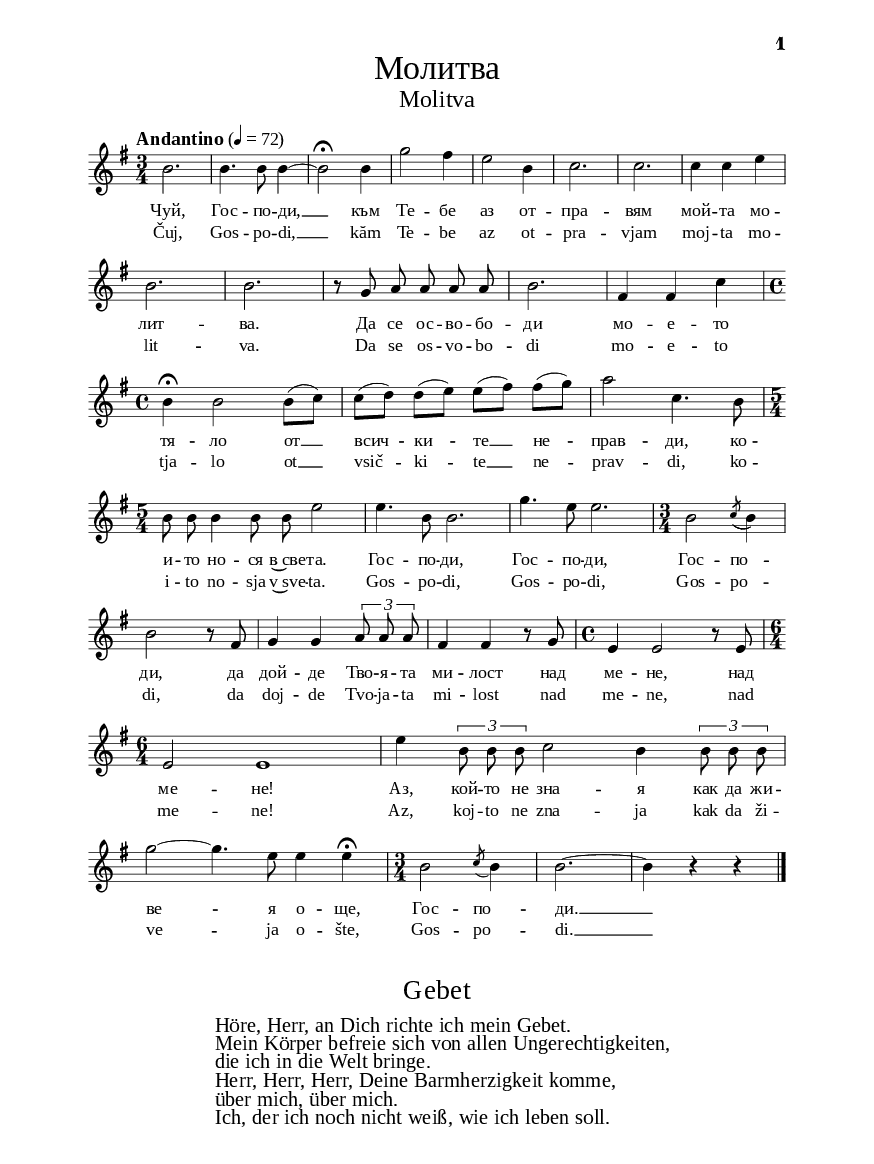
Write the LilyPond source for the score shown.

\version "2.24.3"

% include paper part and global functions
\include "include/globals.ily"

\bookpart {
  \label #'ref178
  \tocItem \markup "Молитва (Чуй, Господи) – Molitva (Čuj, Gospodi)"
  \include "include/bookpart-paper.ily"
  \score {
    \include "include/score-layout.ily"

    \new Voice \absolute {
      \clef treble
      \key e \minor
      \time 3/4
      \tempoFunc "Andantino" 4 "72"
      \autoBeamOff

      b'2. | % 2
      b'4.  b'8  b'4 ~ | % 3
      b'2 ^\fermata  b'4 | % 4
      g''2  fis''4 | % 5
      e''2  b'4 | % 6
      c''2. | % 7
      c''2.  | % 8
      c''4  c''4  e''4 | \break % 9
      b'2. |
      b'2. | % 11
      r8  g'8  a'8  a'8  a'8  a'8 | % 12
      b'2.  | % 13
      fis'4  fis'4  c''4 | \break % 14
      \time 4/4  | % 14
      b'4 ^\fermata  b'2  b'8 ( [
      c''8 ) ] | % 15
      c''8 ( [  d''8 ) ]  d''8 ( [
      e''8 ) ]  e''8 ( [  fis''8 ) ]  fis''8 (
      [  g''8 ) ]  | % 16
      a''2  c''4.  b'8 | \break % 17
      \time 5/4  | % 17
      b'8  b'8  b'4  b'8  b'8
      e''2 | % 18
      e''4.  b'8  b'2. | % 19
      g''4.  e''8  e''2. |
      \time 3/4  |
      b'2 \acciaccatura {  c''8 ( }  b'4 ) | \break % 21
      b'2 r8  fis'8 | % 22
      g'4  g'4
      \times 2/3  {
        a'8   a'8  a'8
      }
      | % 23
      fis'4  fis'4 r8  g'8 | % 24
      \time 4/4  | % 24
      e'4  e'2 r8  e'8 \break | % 25
      \time 6/4  | % 25
      e'2 e'1 | % 26
      e''4
      \tupletUp
      \times 2/3  {
        b'8   b'8  b'8
      }
      c''2  b'4
      \times 2/3  {
        b'8  b'8  b'8
      }
      \break | % 27
      g''2 ~  g''4.  e''8  e''4
      e''4 ^\fermata | % 28
      \time 3/4  | % 28
      b'2 \acciaccatura {  c''8 }  b'4 | % 29
      b'2. ~ |
      b'4 r4 r4 \bar "|."
    }


    \addlyrics {
      Чуй, Гос -- по -- ди, __  към Те --
      бе аз от -- пра -- вям мой -- та
      мо -- лит -- ва. Да се ос -- во --
      бо -- ди мо -- е -- то тя -- ло от __
      всич -- ки -- те __  не
      -- прав -- ди, ко -- и -- то но --
      ся в~све -- та. Гос -- по -- ди,
      Гос -- по -- ди, Гос -- по -- ди,
      да дой -- де Тво -- я -- та ми --
      лост над ме -- не, над ме -- не!
      Аз, кой -- то не зна -- я как да
      жи -- ве -- я о -- ще, Гос --
      по -- ди. __}
      \addlyrics {
        Čuj, Gos -- po -- di, __  kăm Te --
        be az ot -- pra -- vjam moj -- ta
        mo -- lit -- va. Da se os -- vo --
        bo -- di mo -- e -- to tja -- lo ot __
        vsič -- ki -- te __  ne
        -- prav -- di, ko -- i -- to no --
        sja v~sve -- ta. Gos -- po -- di,
        Gos -- po -- di, Gos -- po -- di,
        da doj -- de Tvo -- ja -- ta mi --
        lost nad me -- ne, nad me -- ne!
        Az, koj -- to ne zna -- ja kak da
        ži -- ve -- ja o -- šte, Gos --
        po -- di. __}


        \header {
          title = \titleFunc "Молитва" "Molitva"
        }


        \midi{}

      } % score


      \markup \empty-two
      % include foreign translation(s) of the song
      \version "2.24.4"

\markup \fill-line { \fontsize #deTitleFontSize "Gebet" }
\markup \null
\markup \null
\markup \abs-fontsize #10 {
  \fill-line {
  \override #`(baseline-skip . ,deCoupletBaselineSkip)

  \column { 

    \line { " "Höre, Herr, an Dich richte ich mein Gebet. }

    \line { " "Mein Körper befreie sich von allen Ungerechtigkeiten, }

    \line { " "die ich in die Welt bringe. }

    \line { " "Herr, Herr, Herr, Deine Barmherzigkeit komme,}

    \line { " "über mich, über mich.}

    \line { " "Ich, der ich noch nicht weiß, wie ich leben soll.}


}
  }
}


    } % bookpart

    % Più mosso
    %
